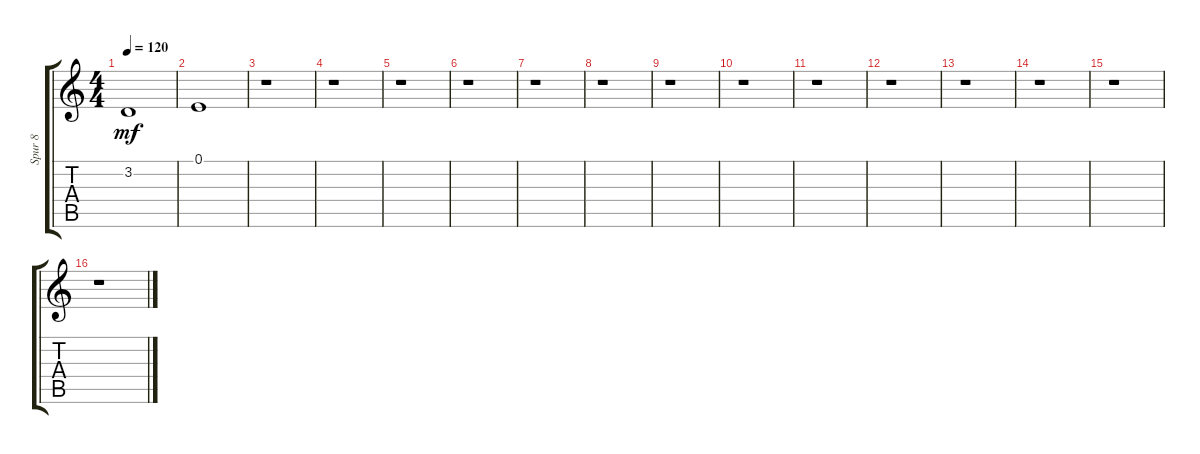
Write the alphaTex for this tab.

\track ("Spur 8" "Spur 8") {instrument pad2warm}
\staff {score tabs}
\tuning (E4 B3 G3 D3 A2 E2) {hide}
\ts (4 4)
\tempo 120
\clef g2
\ks c
3.2.1{dy mf} |
0.1.1 |
r.1 |
r.1 |
r.1 |
r.1 |
r.1 |
r.1 |
r.1 |
r.1 |
r.1 |
r.1 |
r.1 |
r.1 |
r.1 |
r.1
